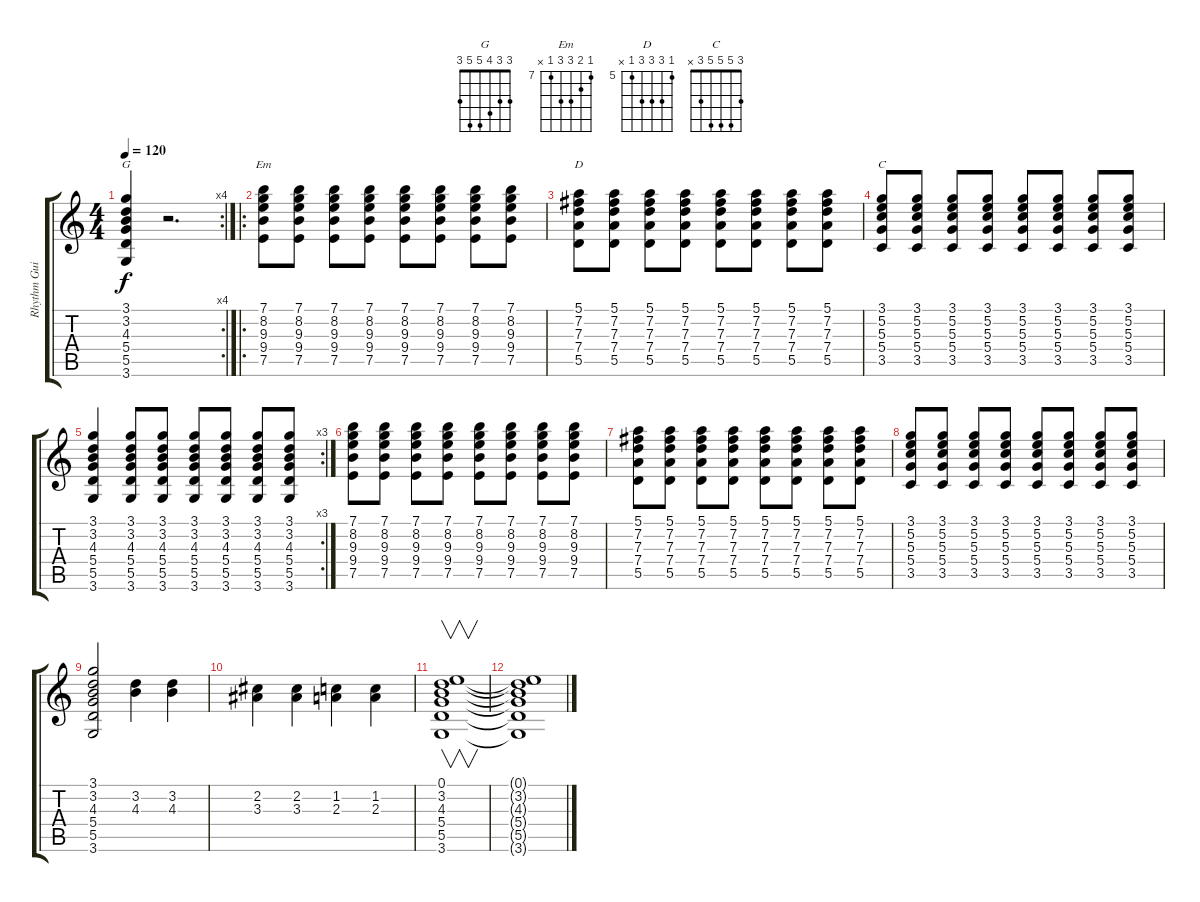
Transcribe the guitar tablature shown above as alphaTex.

\track ("Rhythm Guitar" "Rhythm Gui") {instrument acousticguitarsteel}
\staff {score tabs}
\tuning (E4 B3 G3 D3 A2 E2) {hide}
\chord ("G" 3 3 4 5 5 3)
\chord ("Em" 7 8 9 9 7 x) {firstfret 7}
\chord ("D" 5 7 7 7 5 x) {firstfret 5}
\chord ("C" 3 5 5 5 3 x)
\rc 4
\ts (4 4)
\tempo 120
\clef g2
\ks c
(3.1 3.2 4.3 5.4 5.5 3.6).4{ch "G" dy f} r.2{d} |
\ro
(7.1 8.2 9.3 9.4 7.5).8{ch "Em"} (7.1 8.2 9.3 9.4 7.5).8 (7.1 8.2 9.3 9.4 7.5).8 (7.1 8.2 9.3 9.4 7.5).8 (7.1 8.2 9.3 9.4 7.5).8 (7.1 8.2 9.3 9.4 7.5).8 (7.1 8.2 9.3 9.4 7.5).8 (7.1 8.2 9.3 9.4 7.5).8 |
(5.1 7.2 7.3 7.4 5.5).8{ch "D"} (5.1 7.2 7.3 7.4 5.5).8 (5.1 7.2 7.3 7.4 5.5).8 (5.1 7.2 7.3 7.4 5.5).8 (5.1 7.2 7.3 7.4 5.5).8 (5.1 7.2 7.3 7.4 5.5).8 (5.1 7.2 7.3 7.4 5.5).8 (5.1 7.2 7.3 7.4 5.5).8 |
(3.1 5.2 5.3 5.4 3.5).8{ch "C"} (3.1 5.2 5.3 5.4 3.5).8 (3.1 5.2 5.3 5.4 3.5).8 (3.1 5.2 5.3 5.4 3.5).8 (3.1 5.2 5.3 5.4 3.5).8 (3.1 5.2 5.3 5.4 3.5).8 (3.1 5.2 5.3 5.4 3.5).8 (3.1 5.2 5.3 5.4 3.5).8 |
\rc 3
(3.1 3.2 4.3 5.4 5.5 3.6).4 (3.1 3.2 4.3 5.4 5.5 3.6).8 (3.1 3.2 4.3 5.4 5.5 3.6).8 (3.1 3.2 4.3 5.4 5.5 3.6).8 (3.1 3.2 4.3 5.4 5.5 3.6).8 (3.1 3.2 4.3 5.4 5.5 3.6).8 (3.1 3.2 4.3 5.4 5.5 3.6).8 |
(7.1 8.2 9.3 9.4 7.5).8 (7.1 8.2 9.3 9.4 7.5).8 (7.1 8.2 9.3 9.4 7.5).8 (7.1 8.2 9.3 9.4 7.5).8 (7.1 8.2 9.3 9.4 7.5).8 (7.1 8.2 9.3 9.4 7.5).8 (7.1 8.2 9.3 9.4 7.5).8 (7.1 8.2 9.3 9.4 7.5).8 |
(5.1 7.2 7.3 7.4 5.5).8 (5.1 7.2 7.3 7.4 5.5).8 (5.1 7.2 7.3 7.4 5.5).8 (5.1 7.2 7.3 7.4 5.5).8 (5.1 7.2 7.3 7.4 5.5).8 (5.1 7.2 7.3 7.4 5.5).8 (5.1 7.2 7.3 7.4 5.5).8 (5.1 7.2 7.3 7.4 5.5).8 |
(3.1 5.2 5.3 5.4 3.5).8 (3.1 5.2 5.3 5.4 3.5).8 (3.1 5.2 5.3 5.4 3.5).8 (3.1 5.2 5.3 5.4 3.5).8 (3.1 5.2 5.3 5.4 3.5).8 (3.1 5.2 5.3 5.4 3.5).8 (3.1 5.2 5.3 5.4 3.5).8 (3.1 5.2 5.3 5.4 3.5).8 |
(3.1 3.2 4.3 5.4 5.5 3.6).2 (3.2 4.3).4 (3.2 4.3).4 |
(2.2 3.3).4 (2.2 3.3).4 (1.2 2.3).4 (1.2 2.3).4 |
(0.1 3.2 4.3 5.4 5.5 3.6).1{v} |
(0.1{t} 3.2{t} 4.3{t} 5.4{t} 5.5{t} 3.6{t}).1
